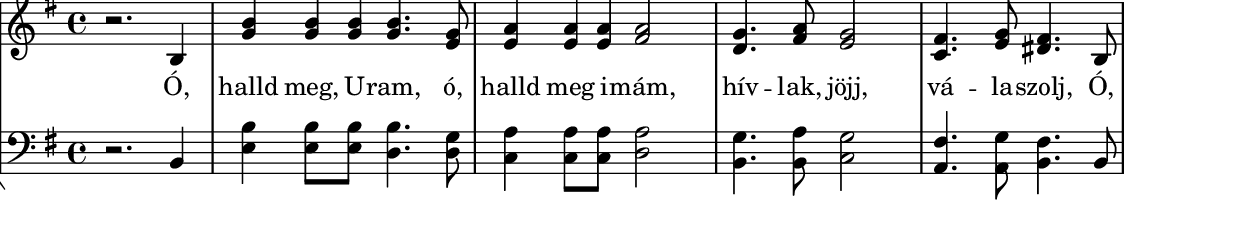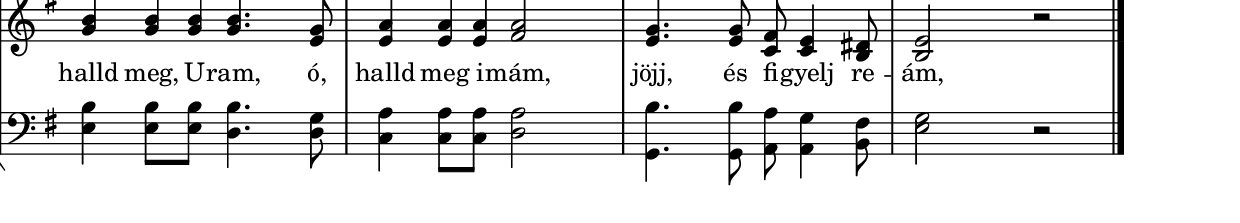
% MusicXML to Lilypond converter by Kovi

szovegAAA = \lyricmode {  "Ó," "halld" "meg," "U" -- "ram," "ó," "halld" "meg" "i" -- "mám," "hív" -- "lak," "jöjj," "vá" -- "la" -- "szolj," "Ó," "halld" "meg," "U" -- "ram," "ó," "halld" "meg" "i" -- "mám," "jöjj," "és" "fi" -- "gyelj" "re" -- "ám,"  }

% Analyzing...
% 2 parts
% 1 Staff
% forceBassClefActive = 
melody = {
\new StaffGroup <<
% 1 Staff
% 64 notes in the part
% 1 voices

\new Staff
\new Voice {
% 64 notes
% 9 mesaures

% Measure 1
\clef "treble"
\key g \major
\time 4/4 
r2. b4 
% Measure 2
<g' b' >4 <g' b' >8 <g' b' >8 <g' b' >4. <e' g' >8 
% Measure 3
<e' a' >4 <e' a' >8 <e' a' >8 <fis' a' >2 
% Measure 4
<d' g' >4. <fis' a' >8 <e' g' >2 
% Measure 5
<c' fis' >4. <e' g' >8 <dis' fis' >4. b8 
% Measure 6
\break
<g' b' >4 <g' b' >8 <g' b' >8 <g' b' >4. <e' g' >8 
% Measure 7
<e' a' >4 <e' a' >8 <e' a' >8 <fis' a' >2 
% Measure 8
<e' g' >4. <e' g' >8 <c' fis' >8 <c' e' >4 <b dis' >8 
% Measure 9
<b e' >2 r2 \bar "|." 
} % voice
\addlyrics { \szovegAAA }

% 1 Staff
% 64 notes in the part
% 1 voices

\new Staff
\new Voice {
% 64 notes
% 9 mesaures

% Measure 1
\clef "bass"
\key g \major
\time 4/4 
r2. b,4 
% Measure 2
<e b >4 <e b >8 <e b >8 <d b >4. <d g >8 
% Measure 3
<c a >4 <c a >8 <c a >8 <d a >2 
% Measure 4
<b, g >4. <b, a >8 <c g >2 
% Measure 5
<a, fis >4. <a, g >8 <b, fis >4. b,8 
% Measure 6
\break
<e b >4 <e b >8 <e b >8 <d b >4. <d g >8 
% Measure 7
<c a >4 <c a >8 <c a >8 <d a >2 
% Measure 8
<g, b >4. <g, b >8 <a, a >8 <a, g >4 <b, fis >8 
% Measure 9
<e g >2 r2 \bar "|." 
} % voice
>>
} % melody


harmonies = \chordmode {
% 16 chords
\germanChords
s4 s4 s4 s4 e4:m s4 g4 s4 a4:m s4 d4 s4 g4 s4 c4 s4 fis4:dim s4 b4 s4 e4:m s4 g4 s4 a4:m s4 d4 s4 e4:m s4 a4:m s8 b8 e4:m
}

\include "../../definitions.ly"
